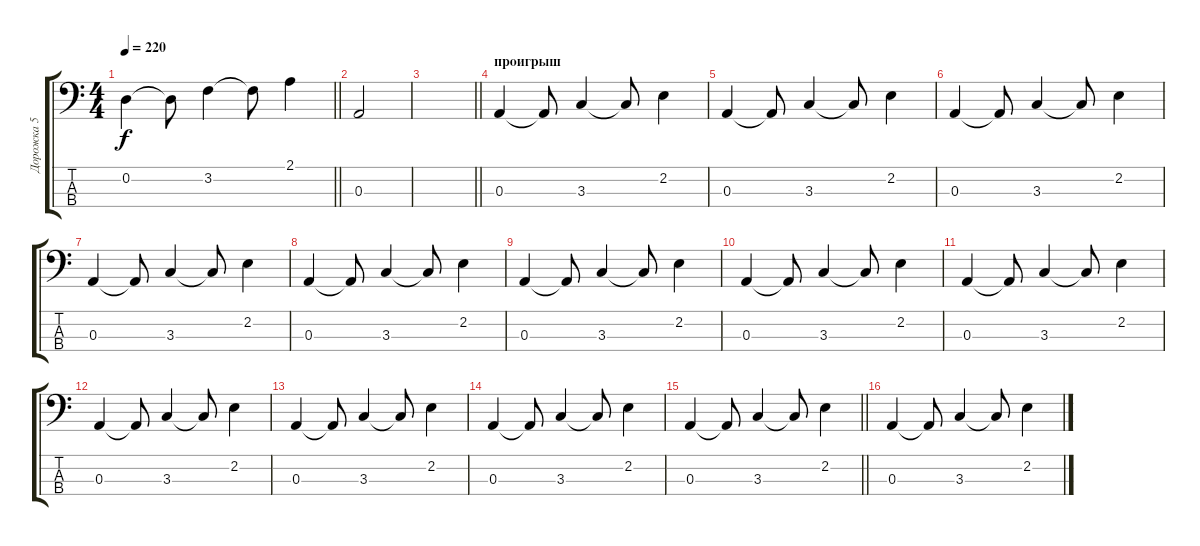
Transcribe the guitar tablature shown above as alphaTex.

\track ("Дорожка 5" "Дорожка 5") {instrument electricbassfinger}
\staff {score tabs}
\tuning (G2 D2 A1 E1) {hide}
\ts (4 4)
\tempo 220
\clef f4
\barLineRight lightlight
\ks c
0.2.4{dy f} 0.2{t}.8 3.2.4 3.2{t}.8 2.1.4 |
0.3.2 |
\barLineRight lightlight
|
\section ("" "проигрыш")
0.3.4 0.3{t}.8 3.3.4 3.3{t}.8 2.2.4 |
0.3.4 0.3{t}.8 3.3.4 3.3{t}.8 2.2.4 |
0.3.4 0.3{t}.8 3.3.4 3.3{t}.8 2.2.4 |
0.3.4 0.3{t}.8 3.3.4 3.3{t}.8 2.2.4 |
0.3.4 0.3{t}.8 3.3.4 3.3{t}.8 2.2.4 |
0.3.4 0.3{t}.8 3.3.4 3.3{t}.8 2.2.4 |
0.3.4 0.3{t}.8 3.3.4 3.3{t}.8 2.2.4 |
0.3.4 0.3{t}.8 3.3.4 3.3{t}.8 2.2.4 |
0.3.4 0.3{t}.8 3.3.4 3.3{t}.8 2.2.4 |
0.3.4 0.3{t}.8 3.3.4 3.3{t}.8 2.2.4 |
0.3.4 0.3{t}.8 3.3.4 3.3{t}.8 2.2.4 |
\barLineRight lightlight
0.3.4 0.3{t}.8 3.3.4 3.3{t}.8 2.2.4 |
0.3.4 0.3{t}.8 3.3.4 3.3{t}.8 2.2.4
